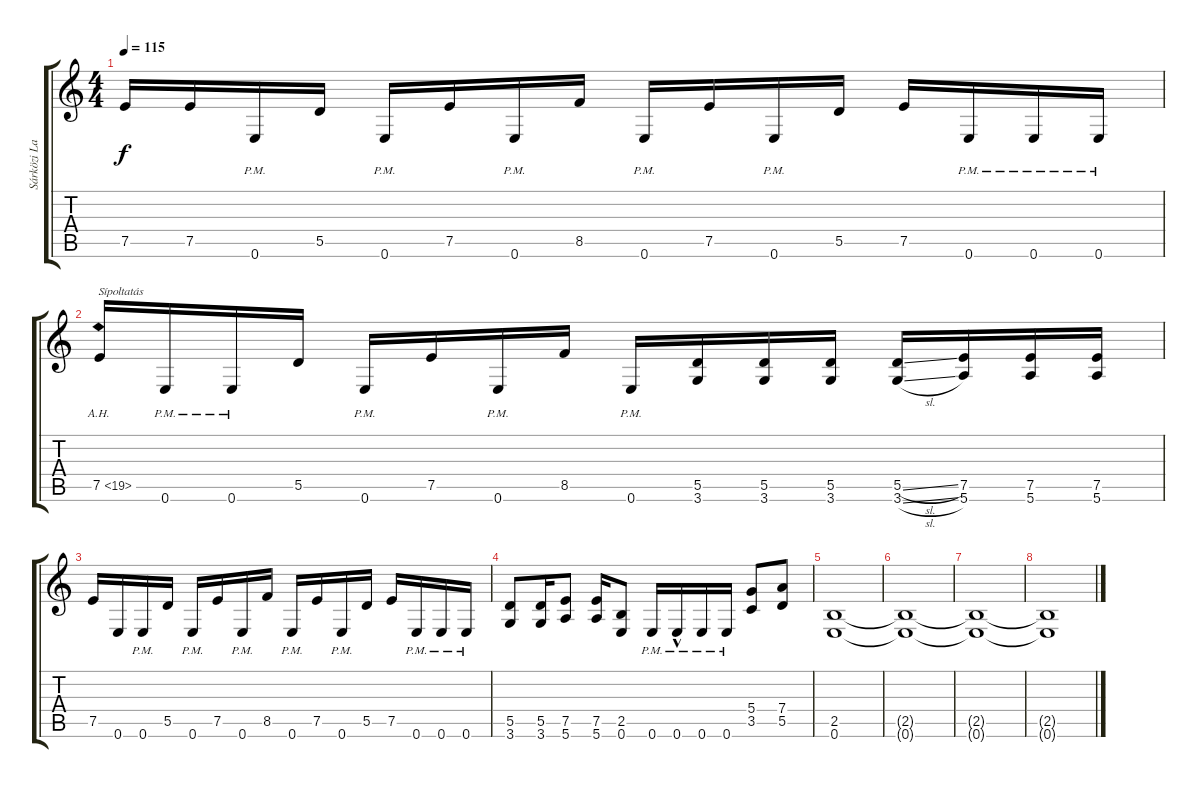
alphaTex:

\track ("Sárközi Lajos /gitár/" "Sárközi La") {instrument distortionguitar}
\staff {score tabs}
\tuning (E4 B3 G3 D3 A2 E2) {hide}
\ts (4 4)
\tempo 115
\clef g2
\ks c
7.5.16{dy f} 7.5.16 0.6{pm}.16 5.5.16 0.6{pm}.16 7.5.16 0.6{pm}.16 8.5.16 0.6{pm}.16 7.5.16 0.6{pm}.16 5.5.16 7.5.16 0.6{pm}.16 0.6{pm}.16 0.6{pm}.16 |
7.5{ah 12}.16{txt "Sípoltatás"} 0.6{pm}.16 0.6{pm}.16 5.5.16 0.6{pm}.16 7.5.16 0.6{pm}.16 8.5.16 0.6{pm}.16 (5.5 3.6).16 (5.5 3.6).16 (5.5 3.6).16 (5.5{sl} 3.6{sl}).16 (7.5 5.6).16 (7.5 5.6).16 (7.5 5.6).16 |
7.5.16 0.6.16 0.6{pm}.16 5.5.16 0.6{pm}.16 7.5.16 0.6{pm}.16 8.5.16 0.6{pm}.16 7.5.16 0.6{pm}.16 5.5.16 7.5.16 0.6{pm}.16 0.6{pm}.16 0.6{pm}.16 |
(5.5 3.6).8 (5.5 3.6).16 (7.5 5.6).8 (7.5 5.6).16 (2.5 0.6).8 0.6{pm}.16 0.6{hac pm}.16 0.6{pm}.16 0.6{pm}.16 (5.4 3.5).8 (7.4 5.5).8 |
(2.5 0.6).1{volume 0} |
(2.5{t} 0.6{t}).1 |
(2.5{t} 0.6{t}).1 |
(2.5{t} 0.6{t}).1
